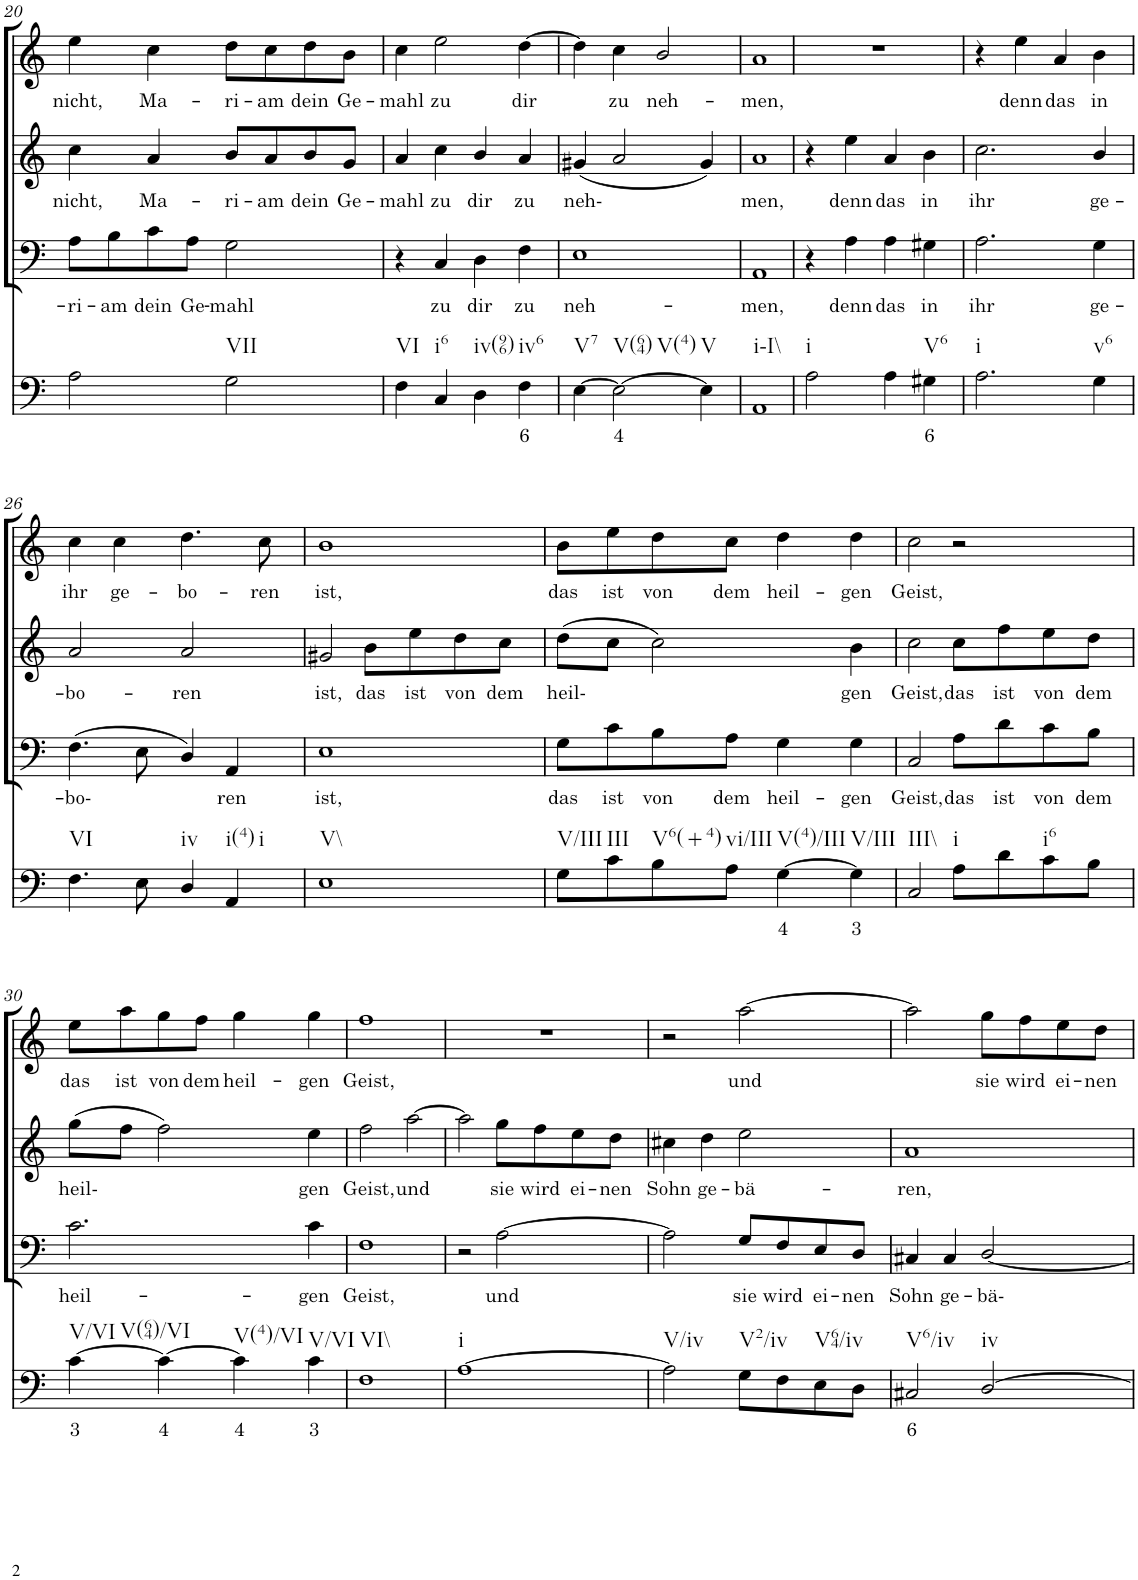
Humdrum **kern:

**kern	**text	**kern	**text	**kern	**text	**kern	**text
*part4	*part4	*part3	*part3	*part2	*part2	*part1	*part1
*staff4	*staff4	*staff3	*staff3	*staff2	*staff2	*staff1	*staff1
*I"Continuo	*	*I"Bass	*	*I"Soprano II	*	*I"Soprano I	*
!!LO:PB:g=z
*clefF4	*	*clefF4	*	*clefG2	*	*clefG2	*
*k[]	*	*k[]	*	*k[]	*	*k[]	*
*M4/4	*	*M4/4	*	*M4/4	*	*M4/4	*
=20	=20	=20	=20	=20	=20	=20	=20
!	!	!	!LO:LY:b	!	!LO:LY:b	!	!LO:LY:b
2A\	.	8A\L	ri-	4cc\	nicht,	4ee\	nicht,
!	!	!	!LO:LY:b	!	!	!	!
.	.	8B\	am	.	.	.	.
!	!	!	!LO:LY:b	!	!LO:LY:b	!	!LO:LY:b
.	.	8c\	dein	4a/	Ma-	4cc\	Ma-
!	!	!	!LO:LY:b	!	!	!	!
.	.	8A\J	Ge-	.	.	.	.
!LO:TX:b:t=VII	!	!	!	!	!	!	!
!	!	!	!LO:LY:b	!	!LO:LY:b	!	!LO:LY:b
2G\	.	2G\	mahl	8b/L	ri-	8dd\L	ri-
!	!	!	!	!	!LO:LY:b	!	!LO:LY:b
.	.	.	.	8a/	am	8cc\	am
!	!	!	!	!	!LO:LY:b	!	!LO:LY:b
.	.	.	.	8b/	dein	8dd\	dein
!	!	!	!	!	!LO:LY:b	!	!LO:LY:b
.	.	.	.	8g/J	Ge-	8b\J	Ge-
=21	=21	=21	=21	=21	=21	=21	=21
!LO:TX:b:t=VI	!	!	!	!	!	!	!
!	!	!	!	!	!LO:LY:b	!	!LO:LY:b
4F\	.	4r	.	4a/	mahl	4cc\	mahl
!LO:TX:b:t=i6	!	!	!	!	!	!	!
!	!	!	!LO:LY:b	!	!LO:LY:b	!	!LO:LY:b
4C/	.	4C/	zu	4cc\	zu	2ee\	zu
!LO:TX:b:t=iv(96)	!	!	!	!	!	!	!
!	!	!	!LO:LY:b	!	!LO:LY:b	!	!
4D\	.	4D\	dir	4b/	dir	.	.
!LO:TX:b:t=iv6	!	!	!	!	!	!	!
!	!LO:LY:b	!	!LO:LY:b	!	!LO:LY:b	!	!LO:LY:b
4F\	6	4F\	zu	4a/	zu	[4dd\	dir
=22	=22	=22	=22	=22	=22	=22	=22
!LO:TX:b:t=V7	!	!	!	!	!	!	!
!	!	!	!LO:LY:b	!	!LO:LY:b	!	!
[4E\	.	1E	neh-	(4g#X/	neh-	4dd\]	.
!LO:TX:b:t=V(64)	!	!	!	!	!	!	!
!LO:TX:b:t=V(4)	!	!	!	!	!	!	!
!	!LO:LY:b	!	!	!	!	!	!LO:LY:b
2E\_	4	.	.	2a/	.	4cc\	zu
!	!	!	!	!	!	!	!LO:LY:b
.	.	.	.	.	.	2b/	neh-
!LO:TX:b:t=V	!	!	!	!	!	!	!
4E\]	.	.	.	4g#/)	.	.	.
=23	=23	=23	=23	=23	=23	=23	=23
!LO:TX:b:t=i\\-I\\	!	!	!	!	!	!	!
!	!	!	!LO:LY:b	!	!LO:LY:b	!	!LO:LY:b
1AA	.	1AA	men,	1a	men,	1a	men,
=24	=24	=24	=24	=24	=24	=24	=24
!LO:TX:b:t=i	!	!	!	!	!	!	!
2A\	.	4r	.	4r	.	1r	.
!	!	!	!LO:LY:b	!	!LO:LY:b	!	!
.	.	4A\	denn	4ee\	denn	.	.
!	!	!	!LO:LY:b	!	!LO:LY:b	!	!
4A\	.	4A\	das	4a/	das	.	.
!LO:TX:b:t=V6	!	!	!	!	!	!	!
!	!LO:LY:b	!	!LO:LY:b	!	!LO:LY:b	!	!
4G#X\	6	4G#X\	in	4b\	in	.	.
=25	=25	=25	=25	=25	=25	=25	=25
!LO:TX:b:t=i	!	!	!	!	!	!	!
!	!	!	!LO:LY:b	!	!LO:LY:b	!	!
2.A\	.	2.A\	ihr	2.cc\	ihr	4r	.
!	!	!	!	!	!	!	!LO:LY:b
.	.	.	.	.	.	4ee\	denn
!	!	!	!	!	!	!	!LO:LY:b
.	.	.	.	.	.	4a/	das
!LO:TX:b:t=v6	!	!	!	!	!	!	!
!	!	!	!LO:LY:b	!	!LO:LY:b	!	!LO:LY:b
4G\	.	4G\	ge-	4b/	ge-	4b\	in
!!LO:LB:g=z
=26	=26	=26	=26	=26	=26	=26	=26
!LO:TX:b:t=VI	!	!	!	!	!	!	!
!	!	!	!LO:LY:b	!	!LO:LY:b	!	!LO:LY:b
4.F\	.	(4.F\	bo-	2a/	bo-	4cc\	ihr
!	!	!	!	!	!	!	!LO:LY:b
.	.	.	.	.	.	4cc\	ge-
8E\	.	8E\	.	.	.	.	.
!LO:TX:b:t=iv	!	!	!	!	!	!	!
!	!	!	!	!	!LO:LY:b	!	!LO:LY:b
4D/	.	4D/)	.	2a/	ren	4.dd\	bo-
!LO:TX:b:t=i(4)	!	!	!	!	!	!	!
!LO:TX:b:t=i	!	!	!	!	!	!	!
!	!	!	!LO:LY:b	!	!	!	!
4AA/	.	4AA/	ren	.	.	.	.
!	!	!	!	!	!	!	!LO:LY:b
.	.	.	.	.	.	8cc\	ren
=27	=27	=27	=27	=27	=27	=27	=27
!LO:TX:b:t=V\\	!	!	!	!	!	!	!
!	!	!	!LO:LY:b	!	!LO:LY:b	!	!LO:LY:b
1E	.	1E	ist,	2g#X/	ist,	1b	ist,
!	!	!	!	!	!LO:LY:b	!	!
.	.	.	.	8b\L	das	.	.
!	!	!	!	!	!LO:LY:b	!	!
.	.	.	.	8ee\	ist	.	.
!	!	!	!	!	!LO:LY:b	!	!
.	.	.	.	8dd\	von	.	.
!	!	!	!	!	!LO:LY:b	!	!
.	.	.	.	8cc\J	dem	.	.
=28	=28	=28	=28	=28	=28	=28	=28
!LO:TX:b:t=V/III	!	!	!	!	!	!	!
!	!	!	!LO:LY:b	!	!LO:LY:b	!	!LO:LY:b
8G\L	.	8G\L	das	(8dd\L	heil-	8b\L	das
!LO:TX:b:t=III	!	!	!	!	!	!	!
!	!	!	!LO:LY:b	!	!	!	!LO:LY:b
8c\	.	8c\	ist	8cc\J	.	8ee\	ist
!LO:TX:b:t=V6(+4)	!	!	!	!	!	!	!
!	!	!	!LO:LY:b	!	!	!	!LO:LY:b
8B\	.	8B\	von	2cc\)	.	8dd\	von
!LO:TX:b:t=vi/III	!	!	!	!	!	!	!
!	!	!	!LO:LY:b	!	!	!	!LO:LY:b
8A\J	.	8A\J	dem	.	.	8cc\J	dem
!LO:TX:b:t=V(4)/III	!	!	!	!	!	!	!
!	!LO:LY:b	!	!LO:LY:b	!	!	!	!LO:LY:b
[4G\	4	4G\	heil-	.	.	4dd\	heil-
!LO:TX:b:t=V/III	!	!	!	!	!	!	!
!	!LO:LY:b	!	!LO:LY:b	!	!LO:LY:b	!	!LO:LY:b
4G\]	3	4G\	gen	4b\	gen	4dd\	gen
=29	=29	=29	=29	=29	=29	=29	=29
!LO:TX:b:t=III\\	!	!	!	!	!	!	!
!	!	!	!LO:LY:b	!	!LO:LY:b	!	!LO:LY:b
2C/	.	2C/	Geist,	2cc\	Geist,	2cc\	Geist,
!LO:TX:b:t=i	!	!	!	!	!	!	!
!	!	!	!LO:LY:b	!	!LO:LY:b	!	!
8A\L	.	8A\L	das	8cc\L	das	2r	.
!	!	!	!LO:LY:b	!	!LO:LY:b	!	!
8d\	.	8d\	ist	8ff\	ist	.	.
!LO:TX:b:t=i6	!	!	!	!	!	!	!
!	!	!	!LO:LY:b	!	!LO:LY:b	!	!
8c\	.	8c\	von	8ee\	von	.	.
!	!	!	!LO:LY:b	!	!LO:LY:b	!	!
8B\J	.	8B\J	dem	8dd\J	dem	.	.
!!LO:LB:g=z
=30	=30	=30	=30	=30	=30	=30	=30
!LO:TX:b:t=V/VI	!	!	!	!	!	!	!
!LO:TX:b:t=V(64)/VI	!	!	!	!	!	!	!
!	!LO:LY:b	!	!LO:LY:b	!	!LO:LY:b	!	!LO:LY:b
[4c\	3	2.c\	heil-	(8gg\L	heil-	8ee\L	das
!	!	!	!	!	!	!	!LO:LY:b
.	.	.	.	8ff\J	.	8aa\	ist
!	!LO:LY:b	!	!	!	!	!	!LO:LY:b
4c\_	4	.	.	2ff\)	.	8gg\	von
!	!	!	!	!	!	!	!LO:LY:b
.	.	.	.	.	.	8ff\J	dem
!LO:TX:b:t=V(4)/VI	!	!	!	!	!	!	!
!	!LO:LY:b	!	!	!	!	!	!LO:LY:b
4c\]	4	.	.	.	.	4gg\	heil-
!LO:TX:b:t=V/VI	!	!	!	!	!	!	!
!	!LO:LY:b	!	!LO:LY:b	!	!LO:LY:b	!	!LO:LY:b
4c\	3	4c\	gen	4ee\	gen	4gg\	gen
=31	=31	=31	=31	=31	=31	=31	=31
!LO:TX:b:t=VI\\	!	!	!	!	!	!	!
!	!	!	!LO:LY:b	!	!LO:LY:b	!	!LO:LY:b
1F	.	1F	Geist,	2ff\	Geist,	1ff	Geist,
!	!	!	!	!	!LO:LY:b	!	!
.	.	.	.	[2aa\	und	.	.
=32	=32	=32	=32	=32	=32	=32	=32
!LO:TX:b:t=i	!	!	!	!	!	!	!
[1A	.	2r	.	2aa\]	.	1r	.
!	!	!	!LO:LY:b	!	!LO:LY:b	!	!
.	.	[2A\	und	8gg\L	sie	.	.
!	!	!	!	!	!LO:LY:b	!	!
.	.	.	.	8ff\	wird	.	.
!	!	!	!	!	!LO:LY:b	!	!
.	.	.	.	8ee\	ei-	.	.
!	!	!	!	!	!LO:LY:b	!	!
.	.	.	.	8dd\J	nen	.	.
=33	=33	=33	=33	=33	=33	=33	=33
!LO:TX:b:t=V/iv	!	!	!	!	!	!	!
!	!	!	!	!	!LO:LY:b	!	!
2A\]	.	2A\]	.	4cc#X\	Sohn	2r	.
!	!	!	!	!	!LO:LY:b	!	!
.	.	.	.	4dd\	ge-	.	.
!LO:TX:b:t=V2/iv	!	!	!	!	!	!	!
!	!	!	!LO:LY:b	!	!LO:LY:b	!	!LO:LY:b
8G\L	.	8G/L	sie	2ee\	bä-	[2aa\	und
!	!	!	!LO:LY:b	!	!	!	!
8F\	.	8F/	wird	.	.	.	.
!LO:TX:b:t=V64/iv	!	!	!	!	!	!	!
!	!	!	!LO:LY:b	!	!	!	!
8E\	.	8E/	ei-	.	.	.	.
!	!	!	!LO:LY:b	!	!	!	!
8D\J	.	8D/J	nen	.	.	.	.
=34	=34	=34	=34	=34	=34	=34	=34
!LO:TX:b:t=V6/iv	!	!	!	!	!	!	!
!	!LO:LY:b	!	!LO:LY:b	!	!LO:LY:b	!	!
2C#X/	6	4C#X/	Sohn	1a	ren,	2aa\]	.
!	!	!	!LO:LY:b	!	!	!	!
.	.	4C#/	ge-	.	.	.	.
!LO:TX:b:t=iv	!	!	!	!	!	!	!
!	!	!	!LO:LY:b	!	!	!	!LO:LY:b
[2D/	.	[2D/	bä-	.	.	8gg\L	sie
!	!	!	!	!	!	!	!LO:LY:b
.	.	.	.	.	.	8ff\	wird
!	!	!	!	!	!	!	!LO:LY:b
.	.	.	.	.	.	8ee\	ei-
!	!	!	!	!	!	!	!LO:LY:b
.	.	.	.	.	.	8dd\J	nen
=	=	=	=	=	=	=	=
*-	*-	*-	*-	*-	*-	*-	*-
